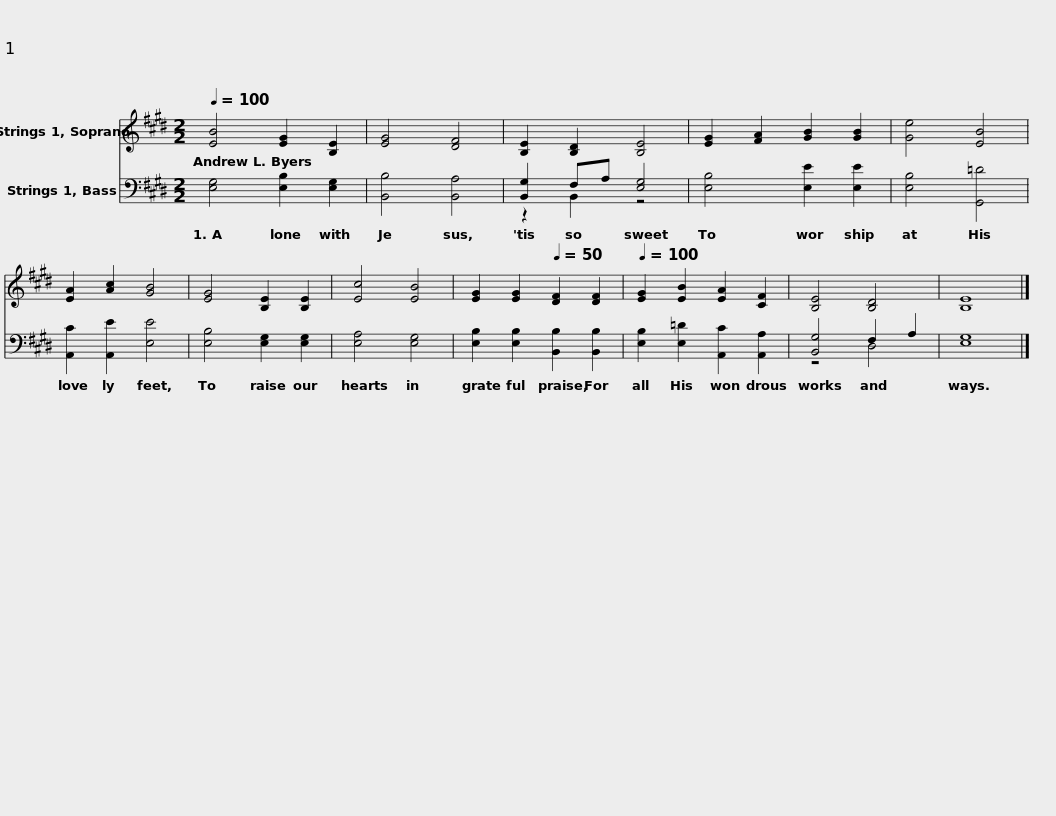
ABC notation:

X:1
%%score 1 ( 2 3 )
L:1/8
Q:1/4=100
M:2/2
I:linebreak $
K:E
V:1 treble
V:2 bass
V:3 bass
V:1
 [EB]4 [EG]2 [B,E]2 | [EG]4 [DF]4 | [B,E]2 [B,D]2 [B,E]4 | [EG]2 [FA]2 [GB]2 [GB]2 | [Ge]4 [EB]4 | %5
 [EA]2 [Ac]2 [GB]4 |$ [EG]4 [B,E]2 [B,E]2 | [Ec]4 [EB]4 | [EG]2 [EG]2[Q:1/4=50] [DF]2 [DF]2 |[Q:1/4=100] [EG]2 [EB]2 [EA]2 [CF]2 | %10
 [B,E]4 [B,D]4 | [B,E]8 |] %12
V:2
 [E,G,]4 [E,B,]2 [E,G,]2 | [B,,B,]4 [B,,A,]4 | [B,,G,]2 F,A, [E,G,]4 | [E,B,]4 [E,E]2 [E,E]2 | [E,B,]4 [G,,=D]4 | %5
 [A,,C]2 [A,,E]2 [E,E]4 |$ [E,B,]4 [E,G,]2 [E,G,]2 | [E,A,]4 [E,G,]4 | [E,B,]2 [E,B,]2 [B,,B,]2 [B,,B,]2 | [E,B,]2 [E,=D]2 [A,,C]2 [A,,A,]2 | %10
 [B,,G,]4 F,2 A,2 | [E,G,]8 |] %12
V:3
 x8 | x8 | z2 B,,2 z4 | x8 | x8 | %5
 x8 |$ x8 | x8 | x8 | x8 | %10
 z4 D,4 | x8 |] %12
